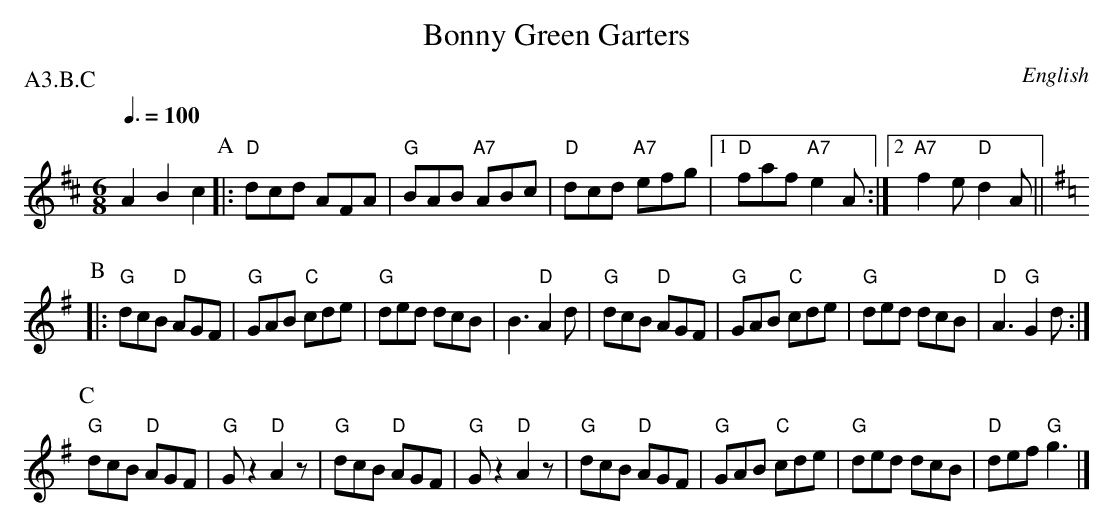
X:1
T:Bonny Green Garters
M:6/8
L:1/8
O:English
P:A3.B.C
K:D
Q:3/8=100
A2B2c2 \
P:A
|: "D" dcd AFA | "G" BAB "A7" ABc  | "D" dcd "A7" efg |\
[1 "D" faf "A7" e2 A :|\
[2 "A7" f2 e "D" d2 A ||
K:G
P:B
|: "G" dcB "D" AGF | "G" GAB "C" cde | "G" ded dcB | B3 "D" A2 d |\
"G" dcB "D" AGF | "G" GAB "C" cde | "G" ded dcB | "D" A3 "G" G2 d :|
P:C
"G" dcB "D" AGF | "G" G z2 "D" A2 z | "G" dcB "D" AGF | "G" G z2 "D" A2 z |\
"G" dcB "D" AGF | "G" GAB "C" cde | "G" ded dcB | "D" def "G" g3 |]
